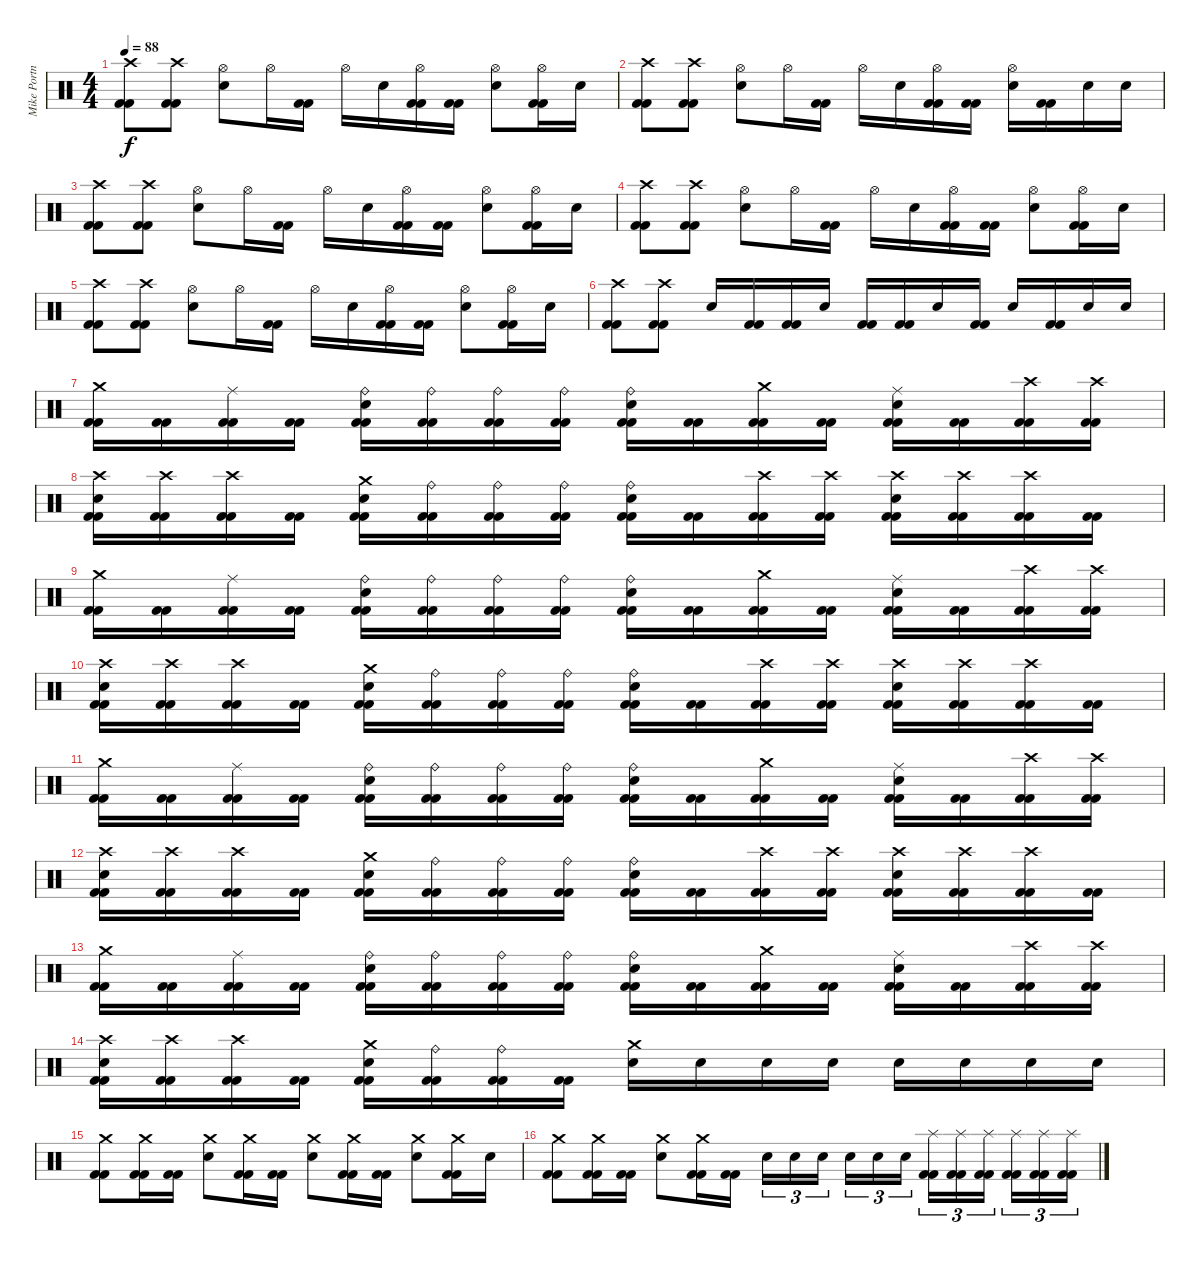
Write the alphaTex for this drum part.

\track ("Mike Portnoy - Drum" "Mike Portn") {instrument percussion}
\staff {score}
\articulation defaults
\ts (4 4)
\tempo 88
\clef neutral
\ks c
("Crash high (hit)" "Kick (hit) 2" "Kick (hit) 2").8{dy f} ("Crash high (hit)" "Kick (hit) 2" "Kick (hit) 2").8 ("Hi-Hat (open)" "Snare (hit) 2").8 "Hi-Hat (open)".16 ("Kick (hit) 2" "Kick (hit) 2").16 "Hi-Hat (open)".16 "Snare (hit) 2".16 ("Hi-Hat (open)" "Kick (hit) 2" "Kick (hit) 2").16 ("Kick (hit) 2" "Kick (hit) 2").16 ("Hi-Hat (open)" "Snare (hit) 2").8 ("Hi-Hat (open)" "Kick (hit) 2" "Kick (hit) 2").16 "Snare (hit) 2".16 |
("Crash high (hit)" "Kick (hit) 2" "Kick (hit) 2").8 ("Crash high (hit)" "Kick (hit) 2" "Kick (hit) 2").8 ("Hi-Hat (open)" "Snare (hit) 2").8 "Hi-Hat (open)".16 ("Kick (hit) 2" "Kick (hit) 2").16 "Hi-Hat (open)".16 "Snare (hit) 2".16 ("Hi-Hat (open)" "Kick (hit) 2" "Kick (hit) 2").16 ("Kick (hit) 2" "Kick (hit) 2").16 ("Hi-Hat (open)" "Snare (hit) 2").16 ("Kick (hit) 2" "Kick (hit) 2").16 "Snare (hit) 2".16 "Snare (hit) 2".16 |
("Crash high (hit)" "Kick (hit) 2" "Kick (hit) 2").8 ("Crash high (hit)" "Kick (hit) 2" "Kick (hit) 2").8 ("Hi-Hat (open)" "Snare (hit) 2").8 "Hi-Hat (open)".16 ("Kick (hit) 2" "Kick (hit) 2").16 "Hi-Hat (open)".16 "Snare (hit) 2".16 ("Hi-Hat (open)" "Kick (hit) 2" "Kick (hit) 2").16 ("Kick (hit) 2" "Kick (hit) 2").16 ("Hi-Hat (open)" "Snare (hit) 2").8 ("Hi-Hat (open)" "Kick (hit) 2" "Kick (hit) 2").16 "Snare (hit) 2".16 |
("Crash high (hit)" "Kick (hit) 2" "Kick (hit) 2").8 ("Crash high (hit)" "Kick (hit) 2" "Kick (hit) 2").8 ("Hi-Hat (open)" "Snare (hit) 2").8 "Hi-Hat (open)".16 ("Kick (hit) 2" "Kick (hit) 2").16 "Hi-Hat (open)".16 "Snare (hit) 2".16 ("Hi-Hat (open)" "Kick (hit) 2" "Kick (hit) 2").16 ("Kick (hit) 2" "Kick (hit) 2").16 ("Hi-Hat (open)" "Snare (hit) 2").8 ("Hi-Hat (open)" "Kick (hit) 2" "Kick (hit) 2").16 "Snare (hit) 2".16 |
("Crash high (hit)" "Kick (hit) 2" "Kick (hit) 2").8 ("Crash high (hit)" "Kick (hit) 2" "Kick (hit) 2").8 ("Hi-Hat (open)" "Snare (hit) 2").8 "Hi-Hat (open)".16 ("Kick (hit) 2" "Kick (hit) 2").16 "Hi-Hat (open)".16 "Snare (hit) 2".16 ("Hi-Hat (open)" "Kick (hit) 2" "Kick (hit) 2").16 ("Kick (hit) 2" "Kick (hit) 2").16 ("Hi-Hat (open)" "Snare (hit) 2").8 ("Hi-Hat (open)" "Kick (hit) 2" "Kick (hit) 2").16 "Snare (hit) 2".16 |
("Crash high (hit)" "Kick (hit) 2" "Kick (hit) 2").8 ("Crash high (hit)" "Kick (hit) 2" "Kick (hit) 2").8 "Snare (hit) 2".16 ("Kick (hit) 2" "Kick (hit) 2").16 ("Kick (hit) 2" "Kick (hit) 2").16 "Snare (hit) 2".16 ("Kick (hit) 2" "Kick (hit) 2").16 ("Kick (hit) 2" "Kick (hit) 2").16 "Snare (hit) 2".16 ("Kick (hit) 2" "Kick (hit) 2").16 "Snare (hit) 2".16 ("Kick (hit) 2" "Kick (hit) 2").16 "Snare (hit) 2".16 "Snare (hit) 2".16 |
("Crash medium (hit)" "Kick (hit) 2" "Kick (hit) 2").16 ("Kick (hit) 2" "Kick (hit) 2").16 ("Ride (middle)" "Kick (hit) 2" "Kick (hit) 2").16 ("Kick (hit) 2" "Kick (hit) 2").16 ("Ride (bell)" "Snare (hit) 2" "Kick (hit) 2" "Kick (hit) 2").16 ("Ride (bell)" "Kick (hit) 2" "Kick (hit) 2").16 ("Ride (bell)" "Kick (hit) 2" "Kick (hit) 2").16 ("Ride (bell)" "Kick (hit) 2" "Kick (hit) 2").16 ("Ride (bell)" "Snare (hit) 2" "Kick (hit) 2" "Kick (hit) 2").16 ("Kick (hit) 2" "Kick (hit) 2").16 ("Crash medium (hit)" "Kick (hit) 2" "Kick (hit) 2").16 ("Kick (hit) 2" "Kick (hit) 2").16 ("Ride (middle)" "Snare (hit) 2" "Kick (hit) 2" "Kick (hit) 2").16 ("Kick (hit) 2" "Kick (hit) 2").16 ("Crash high (hit)" "Kick (hit) 2" "Kick (hit) 2").16 ("Crash high (hit)" "Kick (hit) 2" "Kick (hit) 2").16 |
("Crash high (hit)" "Snare (hit) 2" "Kick (hit) 2" "Kick (hit) 2").16 ("Crash high (hit)" "Kick (hit) 2" "Kick (hit) 2").16 ("Crash high (hit)" "Kick (hit) 2" "Kick (hit) 2").16 ("Kick (hit) 2" "Kick (hit) 2").16 ("Crash medium (hit)" "Snare (hit) 2" "Kick (hit) 2" "Kick (hit) 2").16 ("Ride (bell)" "Kick (hit) 2" "Kick (hit) 2").16 ("Ride (bell)" "Kick (hit) 2" "Kick (hit) 2").16 ("Ride (bell)" "Kick (hit) 2" "Kick (hit) 2").16 ("Ride (bell)" "Snare (hit) 2" "Kick (hit) 2" "Kick (hit) 2").16 ("Kick (hit) 2" "Kick (hit) 2").16 ("Crash high (hit)" "Kick (hit) 2" "Kick (hit) 2").16 ("Crash high (hit)" "Kick (hit) 2" "Kick (hit) 2").16 ("Crash high (hit)" "Snare (hit) 2" "Kick (hit) 2" "Kick (hit) 2").16 ("Crash high (hit)" "Kick (hit) 2" "Kick (hit) 2").16 ("Crash high (hit)" "Kick (hit) 2" "Kick (hit) 2").16 ("Kick (hit) 2" "Kick (hit) 2").16 |
("Crash medium (hit)" "Kick (hit) 2" "Kick (hit) 2").16 ("Kick (hit) 2" "Kick (hit) 2").16 ("Ride (middle)" "Kick (hit) 2" "Kick (hit) 2").16 ("Kick (hit) 2" "Kick (hit) 2").16 ("Ride (bell)" "Snare (hit) 2" "Kick (hit) 2" "Kick (hit) 2").16 ("Ride (bell)" "Kick (hit) 2" "Kick (hit) 2").16 ("Ride (bell)" "Kick (hit) 2" "Kick (hit) 2").16 ("Ride (bell)" "Kick (hit) 2" "Kick (hit) 2").16 ("Ride (bell)" "Snare (hit) 2" "Kick (hit) 2" "Kick (hit) 2").16 ("Kick (hit) 2" "Kick (hit) 2").16 ("Crash medium (hit)" "Kick (hit) 2" "Kick (hit) 2").16 ("Kick (hit) 2" "Kick (hit) 2").16 ("Ride (middle)" "Snare (hit) 2" "Kick (hit) 2" "Kick (hit) 2").16 ("Kick (hit) 2" "Kick (hit) 2").16 ("Crash high (hit)" "Kick (hit) 2" "Kick (hit) 2").16 ("Crash high (hit)" "Kick (hit) 2" "Kick (hit) 2").16 |
("Crash high (hit)" "Snare (hit) 2" "Kick (hit) 2" "Kick (hit) 2").16 ("Crash high (hit)" "Kick (hit) 2" "Kick (hit) 2").16 ("Crash high (hit)" "Kick (hit) 2" "Kick (hit) 2").16 ("Kick (hit) 2" "Kick (hit) 2").16 ("Crash medium (hit)" "Snare (hit) 2" "Kick (hit) 2" "Kick (hit) 2").16 ("Ride (bell)" "Kick (hit) 2" "Kick (hit) 2").16 ("Ride (bell)" "Kick (hit) 2" "Kick (hit) 2").16 ("Ride (bell)" "Kick (hit) 2" "Kick (hit) 2").16 ("Ride (bell)" "Snare (hit) 2" "Kick (hit) 2" "Kick (hit) 2").16 ("Kick (hit) 2" "Kick (hit) 2").16 ("Crash high (hit)" "Kick (hit) 2" "Kick (hit) 2").16 ("Crash high (hit)" "Kick (hit) 2" "Kick (hit) 2").16 ("Crash high (hit)" "Snare (hit) 2" "Kick (hit) 2" "Kick (hit) 2").16 ("Crash high (hit)" "Kick (hit) 2" "Kick (hit) 2").16 ("Crash high (hit)" "Kick (hit) 2" "Kick (hit) 2").16 ("Kick (hit) 2" "Kick (hit) 2").16 |
("Crash medium (hit)" "Kick (hit) 2" "Kick (hit) 2").16 ("Kick (hit) 2" "Kick (hit) 2").16 ("Ride (middle)" "Kick (hit) 2" "Kick (hit) 2").16 ("Kick (hit) 2" "Kick (hit) 2").16 ("Ride (bell)" "Snare (hit) 2" "Kick (hit) 2" "Kick (hit) 2").16 ("Ride (bell)" "Kick (hit) 2" "Kick (hit) 2").16 ("Ride (bell)" "Kick (hit) 2" "Kick (hit) 2").16 ("Ride (bell)" "Kick (hit) 2" "Kick (hit) 2").16 ("Ride (bell)" "Snare (hit) 2" "Kick (hit) 2" "Kick (hit) 2").16 ("Kick (hit) 2" "Kick (hit) 2").16 ("Crash medium (hit)" "Kick (hit) 2" "Kick (hit) 2").16 ("Kick (hit) 2" "Kick (hit) 2").16 ("Ride (middle)" "Snare (hit) 2" "Kick (hit) 2" "Kick (hit) 2").16 ("Kick (hit) 2" "Kick (hit) 2").16 ("Crash high (hit)" "Kick (hit) 2" "Kick (hit) 2").16 ("Crash high (hit)" "Kick (hit) 2" "Kick (hit) 2").16 |
("Crash high (hit)" "Snare (hit) 2" "Kick (hit) 2" "Kick (hit) 2").16 ("Crash high (hit)" "Kick (hit) 2" "Kick (hit) 2").16 ("Crash high (hit)" "Kick (hit) 2" "Kick (hit) 2").16 ("Kick (hit) 2" "Kick (hit) 2").16 ("Crash medium (hit)" "Snare (hit) 2" "Kick (hit) 2" "Kick (hit) 2").16 ("Ride (bell)" "Kick (hit) 2" "Kick (hit) 2").16 ("Ride (bell)" "Kick (hit) 2" "Kick (hit) 2").16 ("Ride (bell)" "Kick (hit) 2" "Kick (hit) 2").16 ("Ride (bell)" "Snare (hit) 2" "Kick (hit) 2" "Kick (hit) 2").16 ("Kick (hit) 2" "Kick (hit) 2").16 ("Crash high (hit)" "Kick (hit) 2" "Kick (hit) 2").16 ("Crash high (hit)" "Kick (hit) 2" "Kick (hit) 2").16 ("Crash high (hit)" "Snare (hit) 2" "Kick (hit) 2" "Kick (hit) 2").16 ("Crash high (hit)" "Kick (hit) 2" "Kick (hit) 2").16 ("Crash high (hit)" "Kick (hit) 2" "Kick (hit) 2").16 ("Kick (hit) 2" "Kick (hit) 2").16 |
("Crash medium (hit)" "Kick (hit) 2" "Kick (hit) 2").16 ("Kick (hit) 2" "Kick (hit) 2").16 ("Ride (middle)" "Kick (hit) 2" "Kick (hit) 2").16 ("Kick (hit) 2" "Kick (hit) 2").16 ("Ride (bell)" "Snare (hit) 2" "Kick (hit) 2" "Kick (hit) 2").16 ("Ride (bell)" "Kick (hit) 2" "Kick (hit) 2").16 ("Ride (bell)" "Kick (hit) 2" "Kick (hit) 2").16 ("Ride (bell)" "Kick (hit) 2" "Kick (hit) 2").16 ("Ride (bell)" "Snare (hit) 2" "Kick (hit) 2" "Kick (hit) 2").16 ("Kick (hit) 2" "Kick (hit) 2").16 ("Crash medium (hit)" "Kick (hit) 2" "Kick (hit) 2").16 ("Kick (hit) 2" "Kick (hit) 2").16 ("Ride (middle)" "Snare (hit) 2" "Kick (hit) 2" "Kick (hit) 2").16 ("Kick (hit) 2" "Kick (hit) 2").16 ("Crash high (hit)" "Kick (hit) 2" "Kick (hit) 2").16 ("Crash high (hit)" "Kick (hit) 2" "Kick (hit) 2").16 |
("Crash high (hit)" "Snare (hit) 2" "Kick (hit) 2" "Kick (hit) 2").16 ("Crash high (hit)" "Kick (hit) 2" "Kick (hit) 2").16 ("Crash high (hit)" "Kick (hit) 2" "Kick (hit) 2").16 ("Kick (hit) 2" "Kick (hit) 2").16 ("Crash medium (hit)" "Snare (hit) 2" "Kick (hit) 2" "Kick (hit) 2").16 ("Ride (bell)" "Kick (hit) 2" "Kick (hit) 2").16 ("Ride (bell)" "Kick (hit) 2" "Kick (hit) 2").16 ("Kick (hit) 2" "Kick (hit) 2").16 ("Crash medium (hit)" "Snare (hit) 2").16 "Snare (hit) 2".16 "Snare (hit) 2".16 "Snare (hit) 2".16 "Snare (hit) 2".16 "Snare (hit) 2".16 "Snare (hit) 2".16 "Snare (hit) 2".16 |
("Crash medium (hit)" "Kick (hit) 2" "Kick (hit) 2").8 ("Crash medium (hit)" "Kick (hit) 2" "Kick (hit) 2").16 ("Kick (hit) 2" "Kick (hit) 2").16 ("Crash medium (hit)" "Snare (hit) 2").8 ("Crash medium (hit)" "Kick (hit) 2" "Kick (hit) 2").16 ("Kick (hit) 2" "Kick (hit) 2").16 ("Crash medium (hit)" "Snare (hit) 2").8 ("Crash medium (hit)" "Kick (hit) 2" "Kick (hit) 2").16 ("Kick (hit) 2" "Kick (hit) 2").16 ("Crash medium (hit)" "Snare (hit) 2").8 ("Crash medium (hit)" "Kick (hit) 2" "Kick (hit) 2").16 "Snare (hit) 2".16 |
("Crash medium (hit)" "Kick (hit) 2" "Kick (hit) 2").8 ("Crash medium (hit)" "Kick (hit) 2" "Kick (hit) 2").16 ("Kick (hit) 2" "Kick (hit) 2").16 ("Crash medium (hit)" "Snare (hit) 2").8 ("Crash medium (hit)" "Kick (hit) 2" "Kick (hit) 2").16 ("Kick (hit) 2" "Kick (hit) 2").16 "Snare (hit) 2".16{tu (3 2)} "Snare (hit) 2".16{tu (3 2)} "Snare (hit) 2".16{tu (3 2)} "Snare (hit) 2".16{tu (3 2)} "Snare (hit) 2".16{tu (3 2)} "Snare (hit) 2".16{tu (3 2)} ("Splash (hit)" "Kick (hit) 2" "Kick (hit) 2").16{tu (3 2)} ("Splash (hit)" "Kick (hit) 2" "Kick (hit) 2").16{tu (3 2)} ("Splash (hit)" "Kick (hit) 2" "Kick (hit) 2").16{tu (3 2)} ("Splash (hit)" "Kick (hit) 2" "Kick (hit) 2").16{tu (3 2)} ("Splash (hit)" "Kick (hit) 2" "Kick (hit) 2").16{tu (3 2)} ("Splash (hit)" "Kick (hit) 2" "Kick (hit) 2").16{tu (3 2)}
